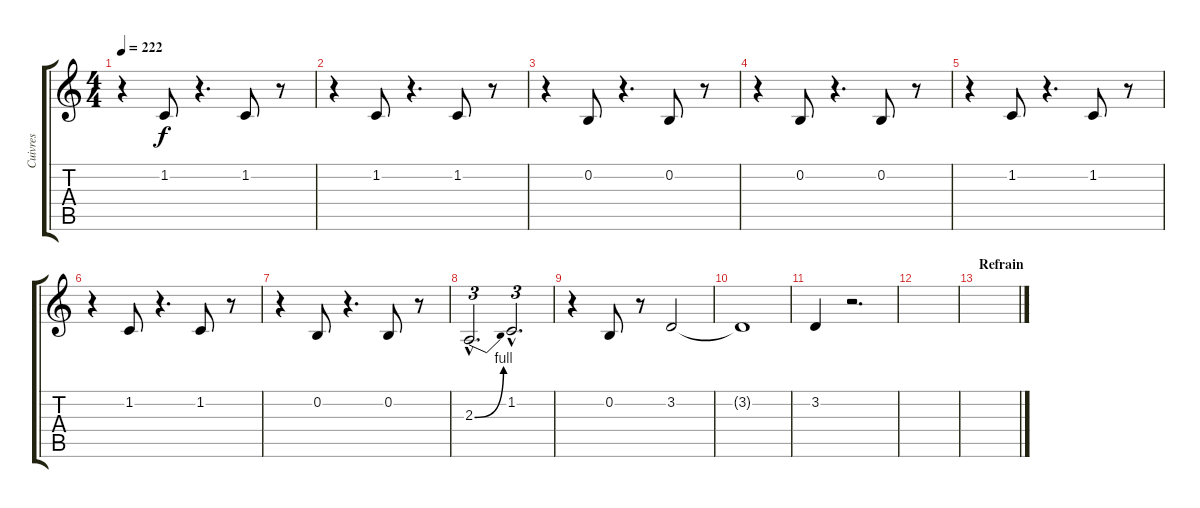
\track ("Cuivres" "Cuivres") {instrument trumpet}
\staff {score tabs}
\tuning (E4 B3 G3 D3 A2 E2) {hide}
\ts (4 4)
\tempo 222
\clef g2
\ks c
r.4{dy f} 1.2.8 r.4{d} 1.2.8 r.8 |
r.4 1.2.8 r.4{d} 1.2.8 r.8 |
r.4 0.2.8 r.4{d} 0.2.8 r.8 |
r.4 0.2.8 r.4{d} 0.2.8 r.8 |
r.4 1.2.8 r.4{d} 1.2.8 r.8 |
r.4 1.2.8 r.4{d} 1.2.8 r.8 |
r.4 0.2.8 r.4{d} 0.2.8 r.8 |
2.3{be (bend 0 0 60 4) hac}.2{d tu (3 2)} 1.2{hac}.2{d tu (3 2)} |
r.4 0.2.8 r.8 3.2.2 |
3.2{t}.1 |
3.2.4 r.2{d} |
|
\section ("" "Refrain")
